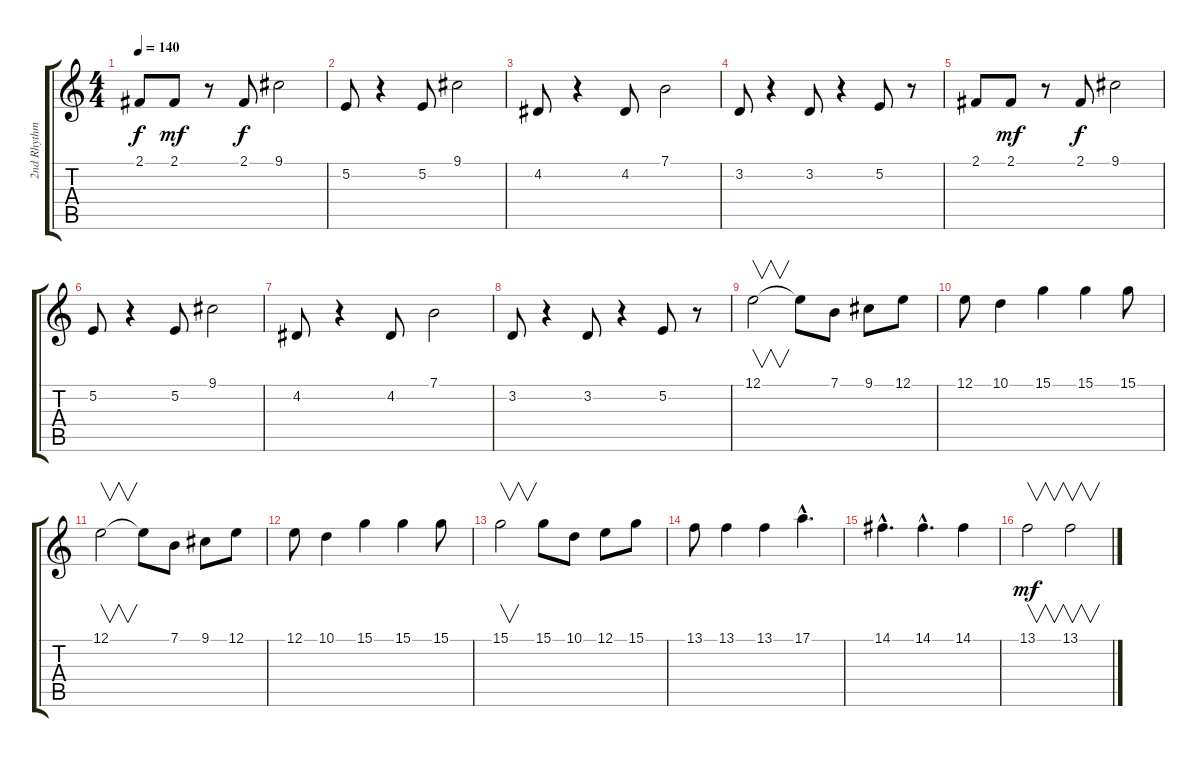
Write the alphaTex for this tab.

\track ("2nd Rhythm" "2nd Rhythm") {instrument piccolo}
\staff {score tabs}
\tuning (E4 B3 G3 D3 A2 E2) {hide}
\ts (4 4)
\tempo 140
\clef g2
\ks c
2.1.8{dy f} 2.1.8{dy mf} r.8 2.1.8{dy f} 9.1.2 |
5.2.8 r.4 5.2.8 9.1.2 |
4.2.8 r.4 4.2.8 7.1.2 |
3.2.8 r.4 3.2.8 r.4 5.2.8 r.8 |
2.1.8 2.1.8{dy mf} r.8 2.1.8{dy f} 9.1.2 |
5.2.8 r.4 5.2.8 9.1.2 |
4.2.8 r.4 4.2.8 7.1.2 |
3.2.8 r.4 3.2.8 r.4 5.2.8 r.8 |
12.1.2{v} 12.1{t}.8 7.1.8 9.1.8 12.1.8 |
12.1.8 10.1.4 15.1.4 15.1.4 15.1.8 |
12.1.2{v} 12.1{t}.8 7.1.8 9.1.8 12.1.8 |
12.1.8 10.1.4 15.1.4 15.1.4 15.1.8 |
15.1.2{v} 15.1.8 10.1.8 12.1.8 15.1.8 |
13.1.8 13.1.4 13.1.4 17.1{hac}.4{d} |
14.1{hac}.4{d} 14.1{hac}.4{d} 14.1.4 |
13.1.2{v dy mf} 13.1.2{v}
